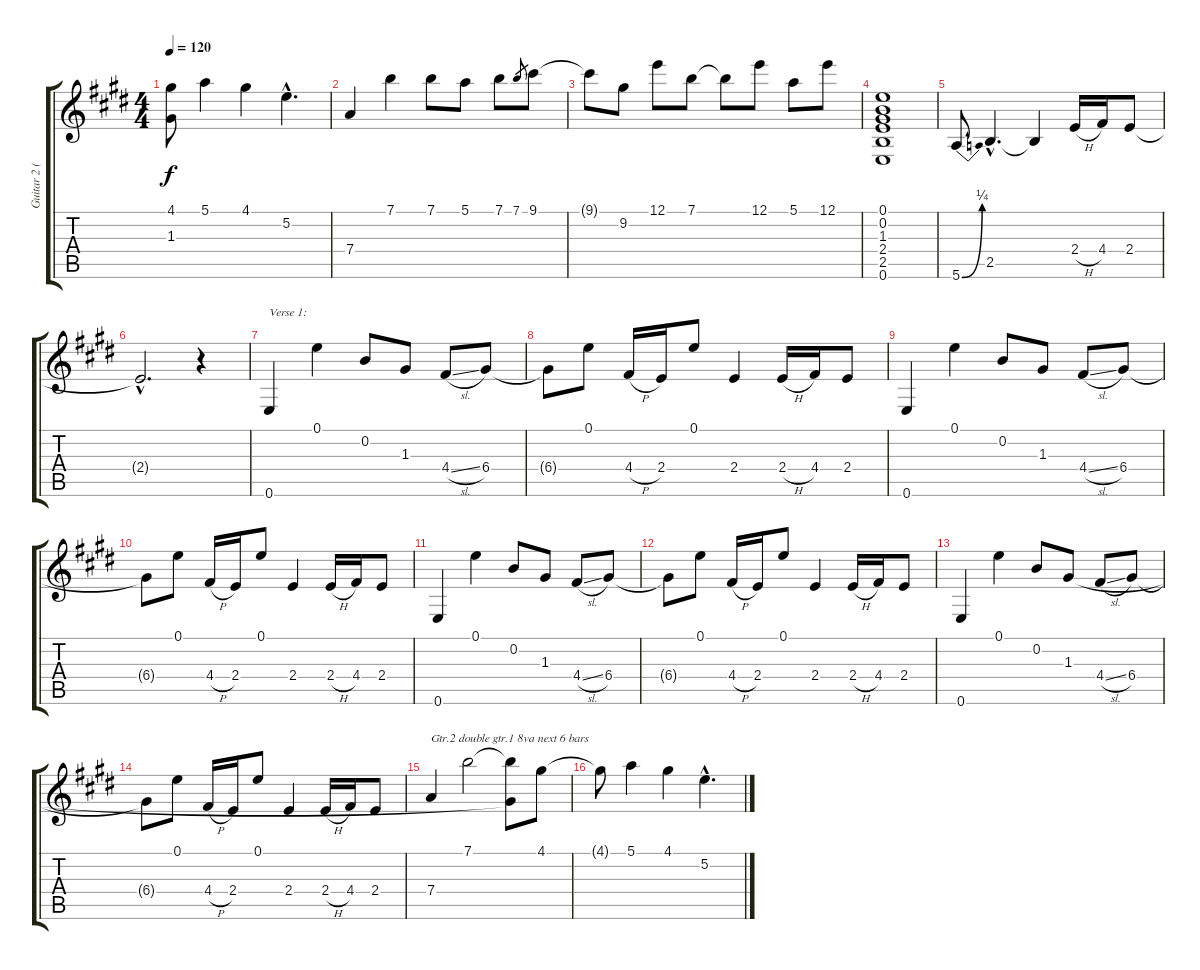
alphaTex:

\track ("Guitar 2 (Acoustic)" "Guitar 2 (") {instrument acousticguitarnylon}
\staff {score tabs}
\tuning (E4 B3 G3 D3 A2 E2) {hide}
\ts (4 4)
\tempo 120
\clef g2
\ks e
(4.1{t} 1.3{t}).8{dy f} 5.1.4 4.1.4 5.2{hac}.4{d} |
7.4.4 7.1.4 7.1.8 5.1.8 7.1.8 7.1.8{gr} 9.1.8 |
9.1{t}.8 9.2.8 12.1.8 7.1.8 7.1{t}.8 12.1.8 5.1.8 12.1.8 |
(0.1 0.2 1.3 2.4 2.5 0.6).1 |
5.6{be (bend 0 0 60 1)}.8 2.5{hac}.4{d} 2.5{t}.4 2.4{h}.16 4.4.16 2.4.8 |
2.4{hac t}.2{d} r.4 |
0.6.4{txt "Verse 1:"} 0.1.4 0.2.8 1.3.8 4.4{sl}.8 6.4.8 |
6.4{t}.8 0.1.8 4.4{h}.16 2.4.16 0.1.8 2.4.4 2.4{h}.16 4.4.16 2.4.8 |
0.6.4 0.1.4 0.2.8 1.3.8 4.4{sl}.8 6.4.8 |
6.4{t}.8 0.1.8 4.4{h}.16 2.4.16 0.1.8 2.4.4 2.4{h}.16 4.4.16 2.4.8 |
0.6.4 0.1.4 0.2.8 1.3.8 4.4{sl}.8 6.4.8 |
6.4{t}.8 0.1.8 4.4{h}.16 2.4.16 0.1.8 2.4.4 2.4{h}.16 4.4.16 2.4.8 |
0.6.4 0.1.4 0.2.8 1.3.8 4.4{sl}.8 6.4.8 |
6.4{t}.8 0.1.8 4.4{h}.16 2.4.16 0.1.8 2.4.4 2.4{h}.16 4.4.16 2.4.8 |
7.4.4{txt "Gtr.2 double gtr.1 8va next 6 bars"} 7.1.2 (7.1{t} 1.3{t}).8 4.1.8 |
4.1{t}.8 5.1.4 4.1.4 5.2{hac}.4{d}
